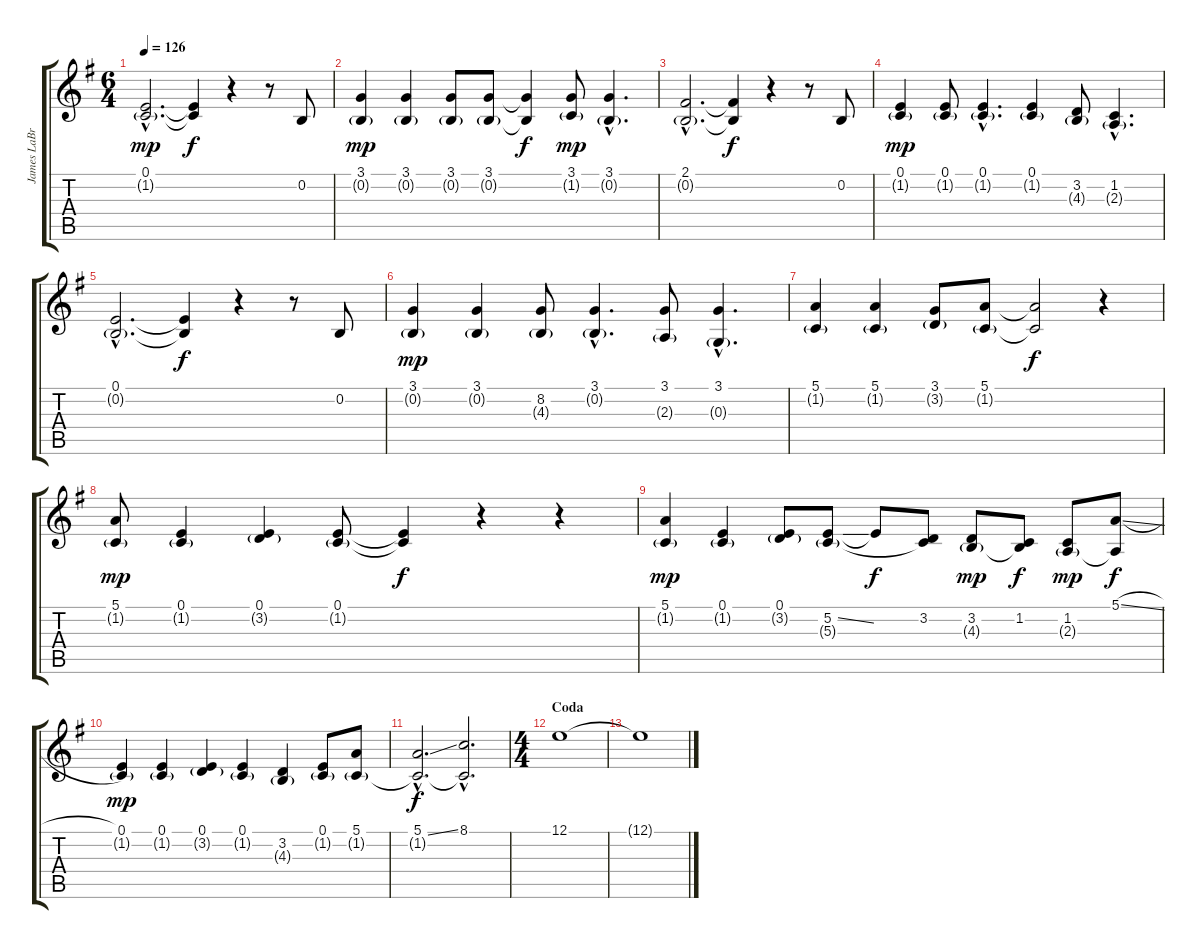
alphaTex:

\track ("James LaBrie" "James LaBr") {instrument lead6voice}
\staff {score tabs}
\tuning (E4 B3 G3 D3 A2 E2) {hide}
\ts (6 4)
\tempo 126
\clef g2
\ks g
(0.1{hac} 1.2{g hac}).2{d dy mp} (0.1{t} 1.2{t}).4{dy f} r.4 r.8 0.2.8 |
(3.1 0.2{g}).4{dy mp} (3.1 0.2{g}).4 (3.1 0.2{g}).8 (3.1 0.2{g}).8 (3.1{t} 0.2{t}).4{dy f} (3.1 1.2{g}).8{dy mp} (3.1{hac} 0.2{g hac}).4{d} |
(2.1{hac} 0.2{g hac}).2{d} (2.1{t} 0.2{t}).4{dy f} r.4 r.8 0.2.8 |
(0.1 1.2{g}).4{dy mp} (0.1 1.2{g}).8 (0.1{hac} 1.2{g hac}).4{d} (0.1 1.2{g}).4 (3.2 4.3{g}).8 (1.2{hac} 2.3{g hac}).4{d} |
(0.1{hac} 0.2{g hac}).2{d} (0.1{t} 0.2{t}).4{dy f} r.4 r.8 0.2.8 |
(3.1 0.2{g}).4{dy mp} (3.1 0.2{g}).4 (8.2 4.3{g}).8 (3.1{hac} 0.2{g hac}).4{d} (3.1 2.3{g}).8 (3.1{hac} 0.3{g hac}).4{d} |
(5.1 1.2{g}).4 (5.1 1.2{g}).4 (3.1 3.2{g}).8 (5.1 1.2{g}).8 (5.1{t} 1.2{t}).2{dy f} r.4 |
(5.1 1.2{g}).8{dy mp} (0.1 1.2{g}).4 (0.1 3.2{g}).4 (0.1 1.2{g}).8 (0.1{t} 1.2{t}).4{dy f} r.4 r.4 |
(5.1 1.2{g}).4{dy mp} (0.1 1.2{g}).4 (0.1 3.2{g}).8 (5.2{ss} 5.3{g}).8 5.2{t}.8{dy f} (3.2 5.3{t}).8 (3.2 4.3{g}).8{dy mp} (1.2 4.3{t}).8{dy f} (1.2 2.3{g}).8{dy mp} (5.1{sl} 2.3{t}).8{dy f} |
(0.1 1.2{g}).4{dy mp} (0.1 1.2{g}).4 (0.1 3.2{g}).4 (0.1 1.2{g}).4 (3.2 4.3{g}).4 (0.1 1.2{g}).8 (5.1 1.2{g}).8 |
(5.1{ss hac} 1.2{hac t}).2{d dy f} (8.1{hac} 1.2{hac t}).2{d} |
\ts (4 4)
\section ("" "Coda")
12.1.1 |
12.1{t}.1
